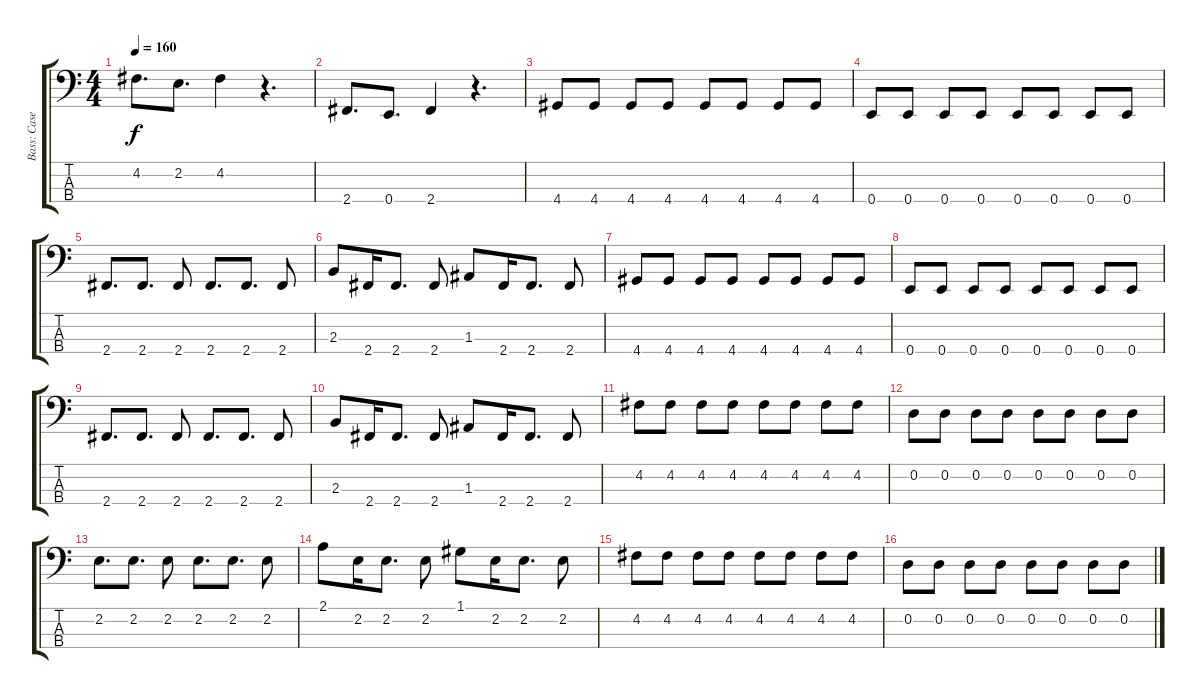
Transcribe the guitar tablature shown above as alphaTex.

\track ("Bass: Casey Slade" "Bass: Case") {instrument electricbassfinger}
\staff {score tabs}
\tuning (G2 D2 A1 E1) {hide}
\ts (4 4)
\tempo 160
\clef f4
\ks c
4.2.8{d dy f} 2.2.8{d} 4.2.4 r.4{d} |
2.4.8{d} 0.4.8{d} 2.4.4 r.4{d} |
4.4.8 4.4.8 4.4.8 4.4.8 4.4.8 4.4.8 4.4.8 4.4.8 |
0.4.8 0.4.8 0.4.8 0.4.8 0.4.8 0.4.8 0.4.8 0.4.8 |
2.4.8{d} 2.4.8{d} 2.4.8 2.4.8{d} 2.4.8{d} 2.4.8 |
2.3.8 2.4.16 2.4.8{d} 2.4.8 1.3.8 2.4.16 2.4.8{d} 2.4.8 |
4.4.8 4.4.8 4.4.8 4.4.8 4.4.8 4.4.8 4.4.8 4.4.8 |
0.4.8 0.4.8 0.4.8 0.4.8 0.4.8 0.4.8 0.4.8 0.4.8 |
2.4.8{d} 2.4.8{d} 2.4.8 2.4.8{d} 2.4.8{d} 2.4.8 |
2.3.8 2.4.16 2.4.8{d} 2.4.8 1.3.8 2.4.16 2.4.8{d} 2.4.8 |
4.2.8 4.2.8 4.2.8 4.2.8 4.2.8 4.2.8 4.2.8 4.2.8 |
0.2.8 0.2.8 0.2.8 0.2.8 0.2.8 0.2.8 0.2.8 0.2.8 |
2.2.8{d} 2.2.8{d} 2.2.8 2.2.8{d} 2.2.8{d} 2.2.8 |
2.1.8 2.2.16 2.2.8{d} 2.2.8 1.1.8 2.2.16 2.2.8{d} 2.2.8 |
4.2.8 4.2.8 4.2.8 4.2.8 4.2.8 4.2.8 4.2.8 4.2.8 |
0.2.8 0.2.8 0.2.8 0.2.8 0.2.8 0.2.8 0.2.8 0.2.8
